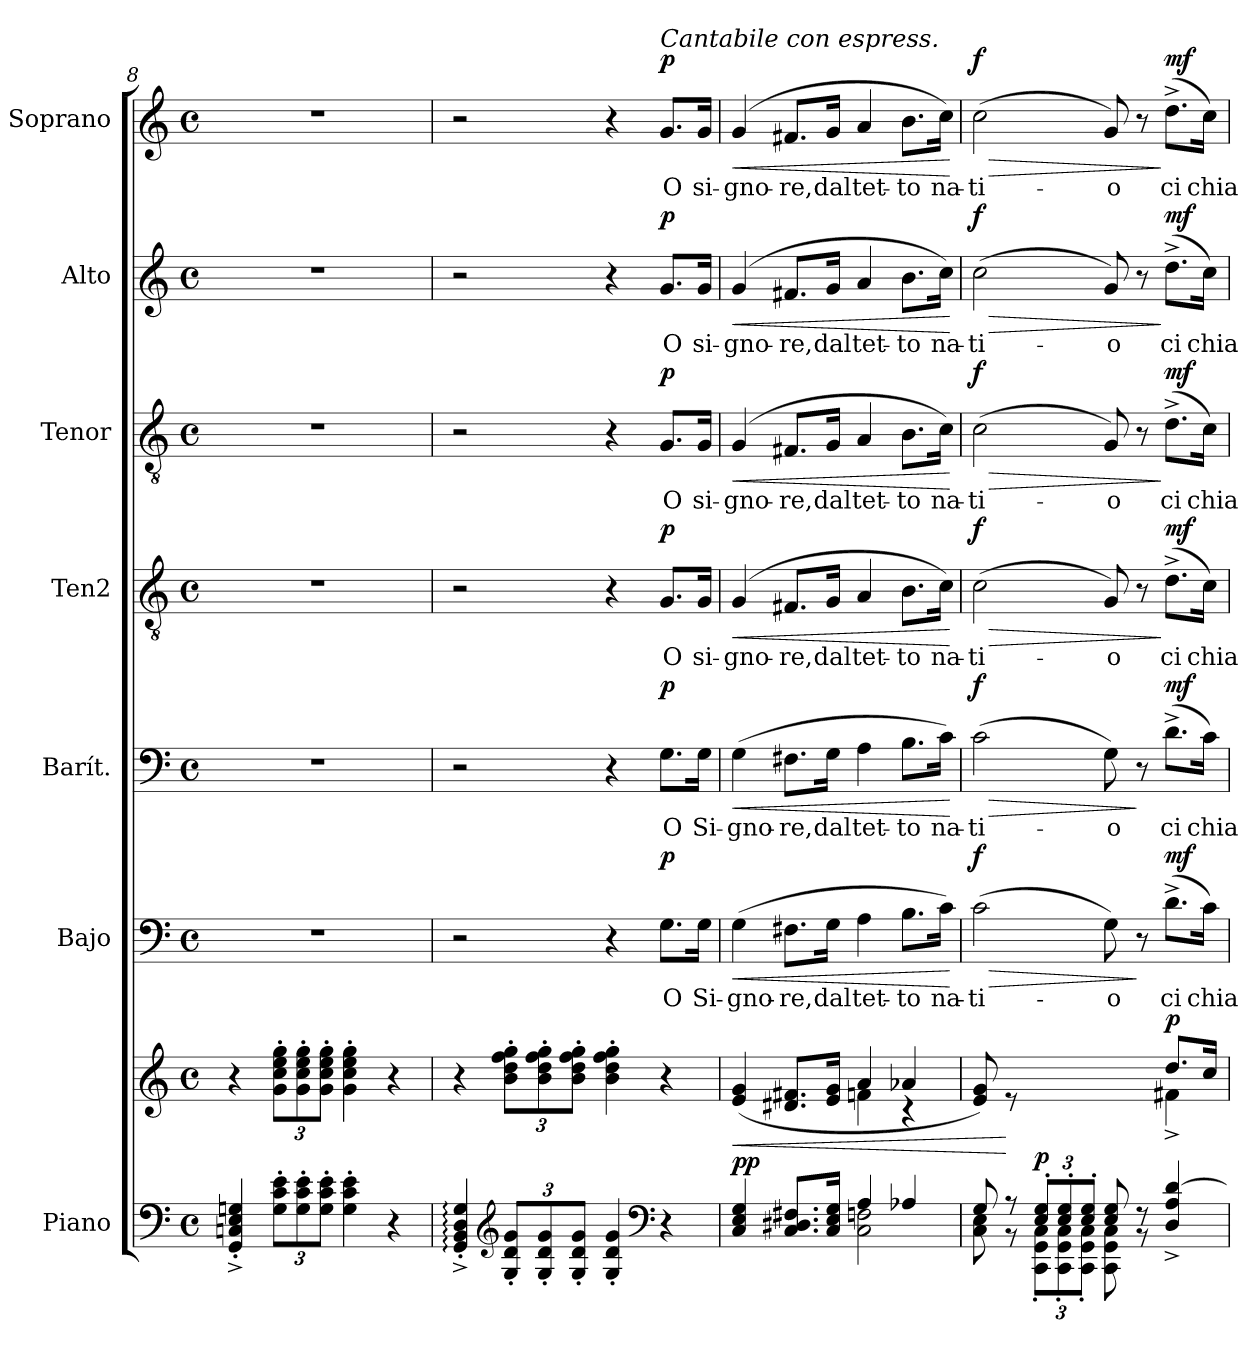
**kern	**kern	**dynam	**kern	**text	**dynam	**kern	**text	**dynam	**kern	**text	**dynam	**kern	**text	**dynam	**kern	**text	**dynam	**kern	**text	**dynam
*part7	*part7	*part7	*part6	*part6	*part6	*part5	*part5	*part5	*part4	*part4	*part4	*part3	*part3	*part3	*part2	*part2	*part2	*part1	*part1	*part1
*staff8	*staff7	*staff7/8	*staff6	*staff6	*staff6	*staff5	*staff5	*staff5	*staff4	*staff4	*staff4	*staff3	*staff3	*staff3	*staff2	*staff2	*staff2	*staff1	*staff1	*staff1
*I"Piano	*	*	*I"Bajo	*	*	*I"Barít.	*	*	*I"Ten2	*	*	*I"Tenor	*	*	*I"Alto	*	*	*I"Soprano	*	*
*I'Pno	*	*	*I'B	*	*	*I'Bar.	*	*	*I'T2	*	*	*I'T	*	*	*I'A	*	*	*I'S	*	*
!!LO:PB:g=z
*clefF4	*clefG2	*	*clefF4	*	*	*clefF4	*	*	*clefGv2	*	*	*clefGv2	*	*	*clefG2	*	*	*clefG2	*	*
*k[]	*k[]	*	*k[]	*	*	*k[]	*	*	*k[]	*	*	*k[]	*	*	*k[]	*	*	*k[]	*	*
*M4/4	*M4/4	*	*M4/4	*	*	*M4/4	*	*	*M4/4	*	*	*M4/4	*	*	*M4/4	*	*	*M4/4	*	*
*met(c)	*met(c)	*	*met(c)	*	*	*met(c)	*	*	*met(c)	*	*	*met(c)	*	*	*met(c)	*	*	*met(c)	*	*
=8	=8	=8	=8	=8	=8	=8	=8	=8	=8	=8	=8	=8	=8	=8	=8	=8	=8	=8	=8	=8
4GG/'^ 4Cn/'^ 4E/'^ 4Gn/'^	4r	.	1r	.	.	1r	.	.	1r	.	.	1r	.	.	1r	.	.	1r	.	.
*Xbrackettup	*Xbrackettup	*	*	*	*	*	*	*	*	*	*	*	*	*	*	*	*	*	*	*
12G\' 12c\' 12e\'L	12g\' 12cc\' 12ee\' 12gg\'L	.	.	.	.	.	.	.	.	.	.	.	.	.	.	.	.	.	.	.
12G\' 12c\' 12e\'	12g\' 12cc\' 12ee\' 12gg\'	.	.	.	.	.	.	.	.	.	.	.	.	.	.	.	.	.	.	.
12G\' 12c\' 12e\'J	12g\' 12cc\' 12ee\' 12gg\'J	.	.	.	.	.	.	.	.	.	.	.	.	.	.	.	.	.	.	.
4G\' 4c\' 4e\'	4g\' 4cc\' 4ee\' 4gg\'	.	.	.	.	.	.	.	.	.	.	.	.	.	.	.	.	.	.	.
4r	4r	.	.	.	.	.	.	.	.	.	.	.	.	.	.	.	.	.	.	.
=9	=9	=9	=9	=9	=9	=9	=9	=9	=9	=9	=9	=9	=9	=9	=9	=9	=9	=9	=9	=9
4GG/:^' 4BB/:^' 4D/:^' 4G/:^'	4r	.	2r	.	.	2r	.	.	2r	.	.	2r	.	.	2r	.	.	2r	.	.
*clefG2	*	*	*	*	*	*	*	*	*	*	*	*	*	*	*	*	*	*	*	*
12G/' 12d/' 12g/'L	12b\' 12dd\' 12ff\' 12gg\'L	.	.	.	.	.	.	.	.	.	.	.	.	.	.	.	.	.	.	.
12G/' 12d/' 12g/'	12b\' 12dd\' 12ff\' 12gg\'	.	.	.	.	.	.	.	.	.	.	.	.	.	.	.	.	.	.	.
12G/' 12d/' 12g/'J	12b\' 12dd\' 12ff\' 12gg\'J	.	.	.	.	.	.	.	.	.	.	.	.	.	.	.	.	.	.	.
4G/' 4d/' 4g/'	4b\' 4dd\' 4ff\' 4gg\'	.	4r	.	.	4r	.	.	4r	.	.	4r	.	.	4r	.	.	4r	.	.
*clefF4	*	*	*	*	*	*	*	*	*	*	*	*	*	*	*	*	*	*	*	*
!	!	!	!	!	!	!	!	!	!	!	!	!	!	!	!	!	!	!LO:TX:a:i:t=Cantabile con espress.	!	!
!	!	!	!	!LO:LY:b	!LO:DY:a	!	!LO:LY:b	!LO:DY:a	!	!LO:LY:b	!LO:DY:a	!	!LO:LY:b	!LO:DY:a	!	!LO:LY:b	!LO:DY:a	!	!LO:LY:b	!LO:DY:a
4r	4r	.	8.G\L	O	p	8.G\L	O	p	8.G/L	O	p	8.G/L	O	p	8.g/L	O	p	8.g/L	O	p
!	!	!	!	!LO:LY:b	!	!	!LO:LY:b	!	!	!LO:LY:b	!	!	!LO:LY:b	!	!	!LO:LY:b	!	!	!LO:LY:b	!
.	.	.	16G\Jk	Si-	.	16G\Jk	Si-	.	16G/Jk	si-	.	16G/Jk	si-	.	16g/Jk	si-	.	16g/Jk	si-	.
=10	=10	=10	=10	=10	=10	=10	=10	=10	=10	=10	=10	=10	=10	=10	=10	=10	=10	=10	=10	=10
*^	*	*	*	*	*	*	*	*	*	*	*	*	*	*	*	*	*	*	*	*
!	!	!	!LO:HP:b	!	!LO:LY:b	!LO:HP:b	!	!LO:LY:b	!LO:HP:b	!	!LO:LY:b	!LO:HP:b	!	!LO:LY:b	!LO:HP:b	!	!LO:LY:b	!LO:HP:b	!	!LO:LY:b	!LO:HP:b
*	*	*^	*	*	*	*	*	*	*	*	*	*	*	*	*	*	*	*	*	*	*
!	!	!	!	!LO:DY:n=1:a=2	!	!	!	!	!	!	!	!	!	!	!	!	!	!	!	!	!	!
!	!	!	!	!LO:DY:n=2:a	!	!	!	!	!	!	!	!	!	!	!	!	!	!	!	!	!	!
4C/ 4E/ 4G/	2ryy	(4e/ 4g/	2rAyy	< p p	(4G\	-gno-	<	(4G\	-gno-	<	(4G/	-gno-	<	(4G/	-gno-	<	(4g/	-gno-	<	(4g/	-gno-	<
!	!	!	!	!	!	!LO:LY:b	!	!	!LO:LY:b	!	!	!LO:LY:b	!	!	!LO:LY:b	!	!	!LO:LY:b	!	!	!LO:LY:b	!
8.C/ 8.D#X/ 8.F#X/L	.	8.d#X/ 8.f#X/L	.	.	8.F#X\L	-re,	.	8.F#X\L	-re,	.	8.F#X/L	-re,	.	8.F#X/L	-re,	.	8.f#X/L	-re,	.	8.f#X/L	-re,	.
!	!	!	!	!	!	!LO:LY:b	!	!	!LO:LY:b	!	!	!LO:LY:b	!	!	!LO:LY:b	!	!	!LO:LY:b	!	!	!LO:LY:b	!
16C/ 16E/ 16G/Jk	.	16e/ 16g/Jk	.	.	16G\Jk	dal	.	16G\Jk	dal	.	16G/Jk	dal	.	16G/Jk	dal	.	16g/Jk	dal	.	16g/Jk	dal	.
!	!	!	!	!	!	!LO:LY:b	!	!	!LO:LY:b	!	!	!LO:LY:b	!	!	!LO:LY:b	!	!	!LO:LY:b	!	!	!LO:LY:b	!
4A/	2C\ 2Fn\	4a/	4fn\	.	4A\	tet-	.	4A\	tet-	.	4A/	tet-	.	4A/	tet-	.	4a/	tet-	.	4a/	tet-	.
!	!	!	!	!	!	!LO:LY:b	!	!	!LO:LY:b	!	!	!LO:LY:b	!	!	!LO:LY:b	!	!	!LO:LY:b	!	!	!LO:LY:b	!
4A-X/	.	4a-X/	4r	.	8.B\L	-to	.	8.B\L	-to	.	8.B\L	-to	.	8.B\L	-to	.	8.b\L	-to	.	8.b\L	-to	.
!	!	!	!	!	!	!LO:LY:b	!	!	!LO:LY:b	!	!	!LO:LY:b	!	!	!LO:LY:b	!	!	!LO:LY:b	!	!	!LO:LY:b	!
.	.	.	.	.	16c\Jk)	na-	.	16c\Jk)	na-	.	16c\Jk)	na-	.	16c\Jk)	na-	.	16cc\Jk)	na-	.	16cc\Jk)	na-	.
*v	*v	*	*	*	*	*	*	*	*	*	*	*	*	*	*	*	*	*	*	*	*	*
*	*v	*v	*	*	*	*	*	*	*	*	*	*	*	*	*	*	*	*	*	*	*
.	.	.	.	.	[	.	.	[	.	.	[	.	.	[	.	.	[	.	.	[
!!LO:PB:g=z
=11	=11	=11	=11	=11	=11	=11	=11	=11	=11	=11	=11	=11	=11	=11	=11	=11	=11	=11	=11	=11
*^	*^	*	*	*	*	*	*	*	*	*	*	*	*	*	*	*	*	*	*	*
!	!	!	!	!	!	!LO:LY:b	!LO:HP:b	!	!LO:LY:b	!LO:HP:b	!	!LO:LY:b	!LO:HP:b	!	!LO:LY:b	!LO:HP:b	!	!LO:LY:b	!LO:HP:b	!	!LO:LY:b	!LO:HP:b
!	!	!	!	!	!	!	!LO:DY:n=1:a	!	!	!LO:DY:n=1:a	!	!	!LO:DY:n=1:a	!	!	!LO:DY:n=1:a	!	!	!LO:DY:n=1:a	!	!	!LO:DY:n=1:a
8G/	8C\ 8E\	8e/ 8g/)	2reyy	.	(2c\	-ti-	> f	(2c\	-ti-	> f	(2c\	-ti-	> f	(2c\	-ti-	> f	(2cc\	-ti-	> f	(2cc\	-ti-	> f
8r	8r	8re	.	[	.	.	.	.	.	.	.	.	.	.	.	.	.	.	.	.	.	.
!	!	!	!	!LO:DY:a=2	!	!	!	!	!	!	!	!	!	!	!	!	!	!	!	!	!	!
12E/' 12G/'L	12CC\' 12GG\' 12C\'L	2reyy	.	p	.	.	.	.	.	.	.	.	.	.	.	.	.	.	.	.	.	.
12E/' 12G/'	12CC\' 12GG\' 12C\'	.	.	.	.	.	.	.	.	.	.	.	.	.	.	.	.	.	.	.	.	.
12E/' 12G/'J	12CC\' 12GG\' 12C\'J	.	.	.	.	.	.	.	.	.	.	.	.	.	.	.	.	.	.	.	.	.
!	!	!	!	!	!	!LO:LY:b	!	!	!LO:LY:b	!	!	!LO:LY:b	!	!	!LO:LY:b	!	!	!LO:LY:b	!	!	!LO:LY:b	!
8E/ 8G/	8CC\ 8GG\ 8C\	.	4reyy	.	8G\)	-o	.	8G\)	-o	.	8G/)	-o	.	8G/)	-o	.	8g/)	-o	.	8g/)	-o	.
8r	8r	.	.	.	8r	.	]	8r	.	]	8r	.	.	8r	.	.	8r	.	.	8r	.	.
!	!	!	!	!LO:DY:a	!	!LO:LY:b	!LO:DY:n=2:a	!	!LO:LY:b	!LO:DY:n=2:a	!	!LO:LY:b	!LO:DY:n=2:a	!	!LO:LY:b	!LO:DY:n=2:a	!	!LO:LY:b	!LO:DY:n=2:a	!	!LO:LY:b	!LO:DY:n=2:a
4D/^ 4A/^ [4d/^	4ryy	8.dd/L	4f#X^\	p	(8.d^\L	ci	mf	(8.d^\L	ci	mf	(8.d^\L	ci	] mf	(8.d^\L	ci	] mf	(8.dd^\L	ci	] mf	(8.dd^\L	ci	] mf
!	!	!	!	!	!	!LO:LY:b	!	!	!LO:LY:b	!	!	!LO:LY:b	!	!	!LO:LY:b	!	!	!LO:LY:b	!	!	!LO:LY:b	!
.	.	16cc/Jk	.	.	16c\Jk)	chia-	.	16c\Jk)	chia-	.	16c\Jk)	chia-	.	16c\Jk)	chia-	.	16cc\Jk)	chia-	.	16cc\Jk)	chia-	.
*v	*v	*	*	*	*	*	*	*	*	*	*	*	*	*	*	*	*	*	*	*	*	*
*	*v	*v	*	*	*	*	*	*	*	*	*	*	*	*	*	*	*	*	*	*	*
=	=	=	=	=	=	=	=	=	=	=	=	=	=	=	=	=	=	=	=	=
*-	*-	*-	*-	*-	*-	*-	*-	*-	*-	*-	*-	*-	*-	*-	*-	*-	*-	*-	*-	*-
